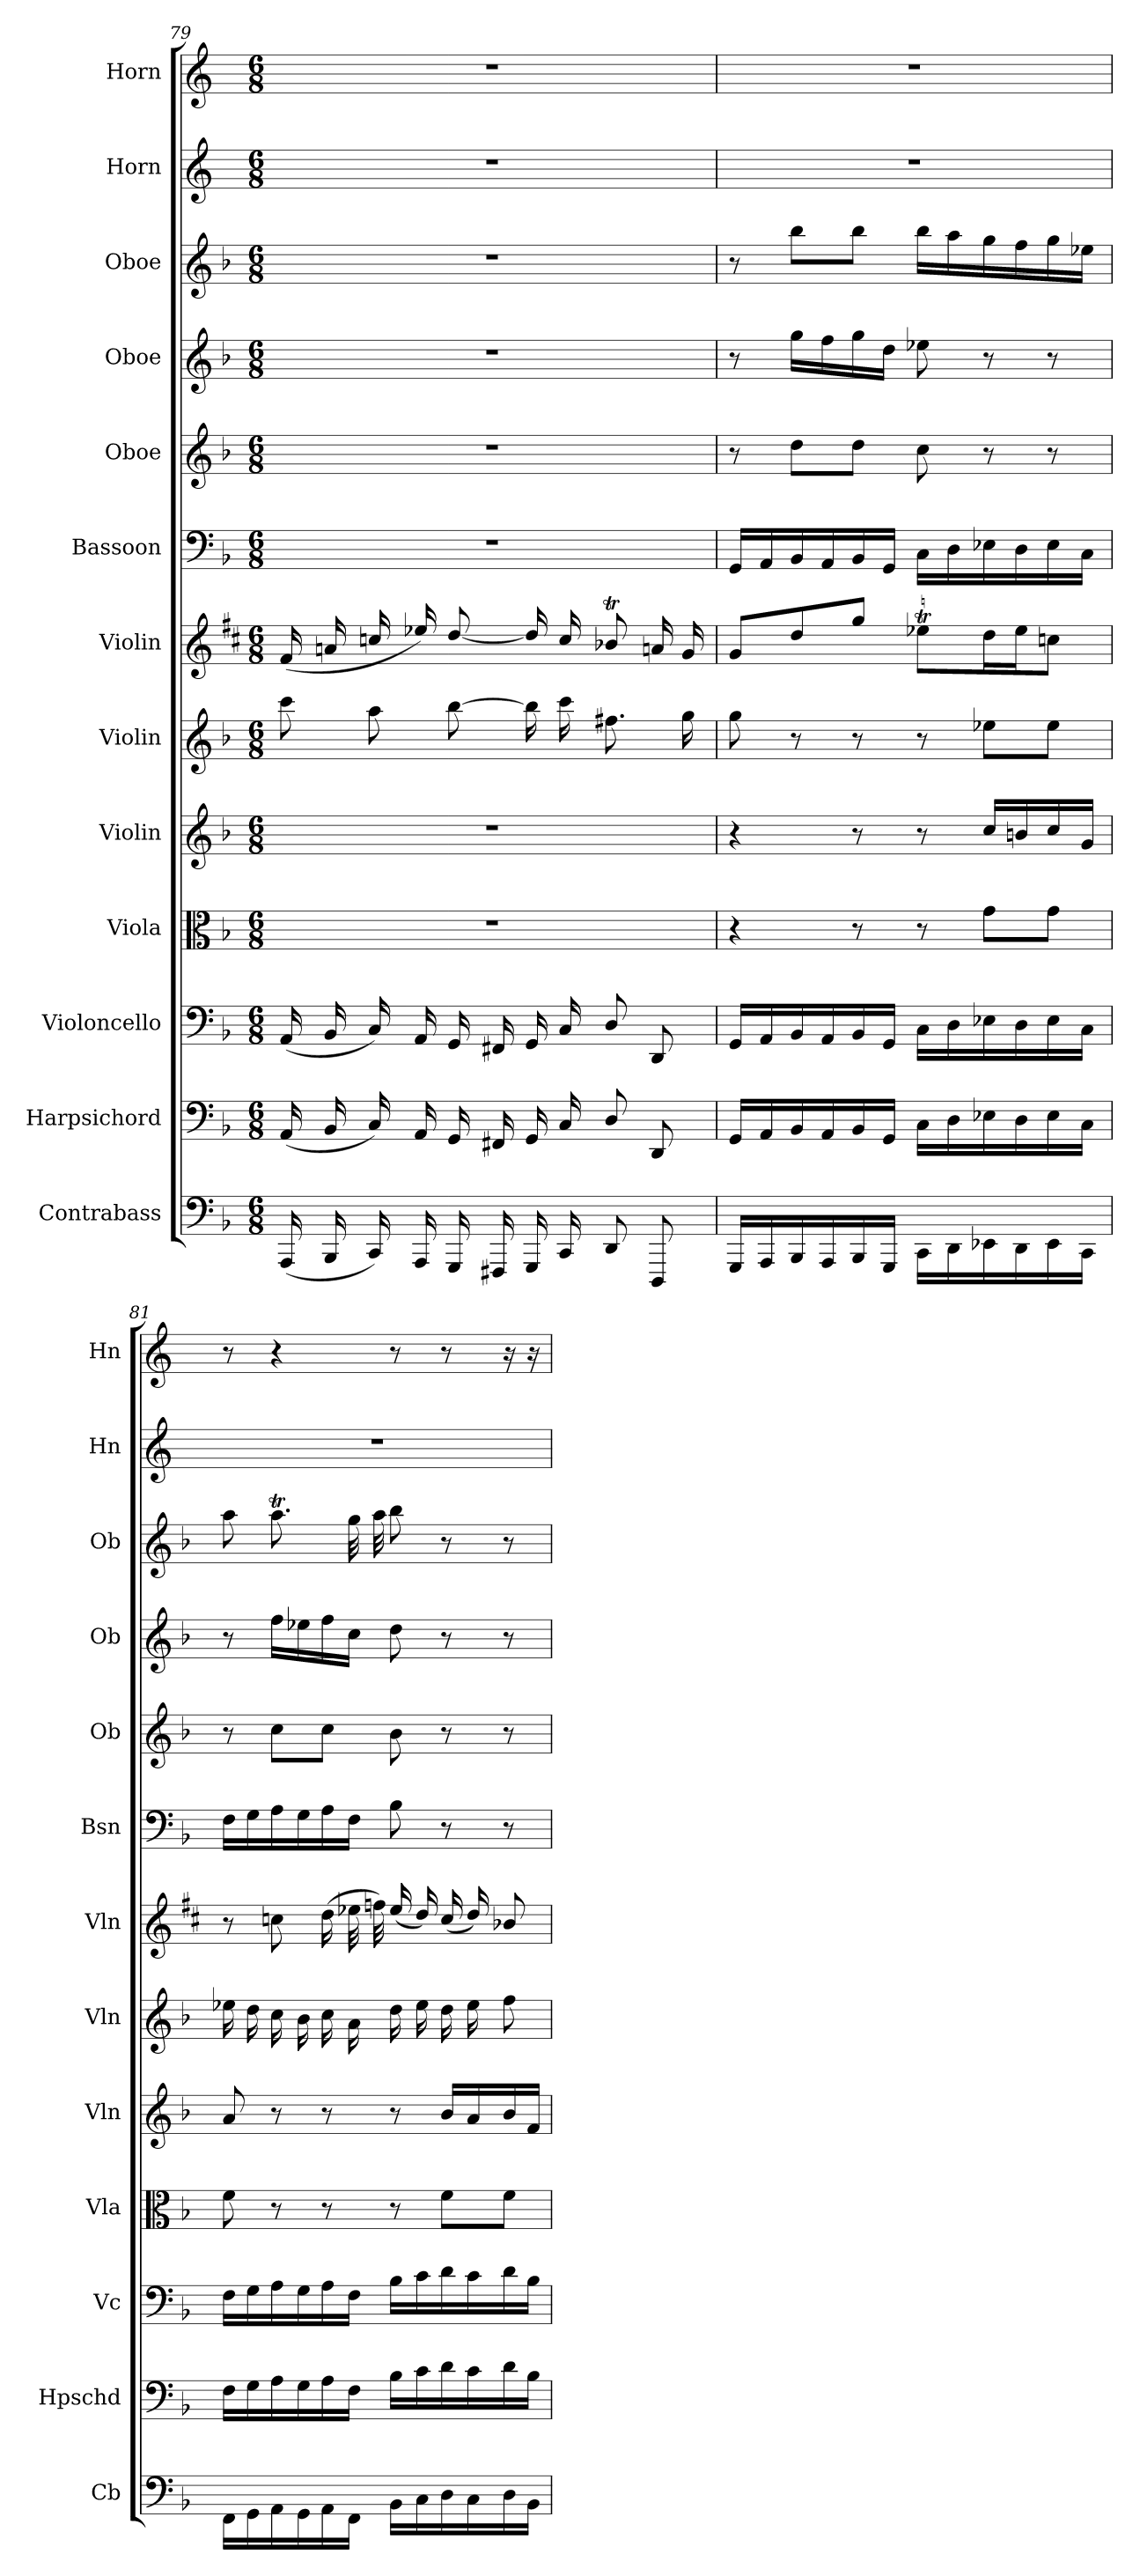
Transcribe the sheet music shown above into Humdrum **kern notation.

**kern	**kern	**kern	**kern	**kern	**kern	**kern	**kern	**kern	**kern	**kern	**kern	**kern
*part13	*part12	*part11	*part10	*part9	*part8	*part7	*part6	*part5	*part4	*part3	*part2	*part1
*staff13	*staff12	*staff11	*staff10	*staff9	*staff8	*staff7	*staff6	*staff5	*staff4	*staff3	*staff2	*staff1
*I"Contrabass	*I"Harpsichord	*I"Violoncello	*I"Viola	*I"Violin	*I"Violin	*I"Violin	*I"Bassoon	*I"Oboe	*I"Oboe	*I"Oboe	*I"Horn	*I"Horn
*I'Cb	*I'Hpschd	*I'Vc	*I'Vla	*I'Vln	*I'Vln	*I'Vln	*I'Bsn	*I'Ob	*I'Ob	*I'Ob	*I'Hn	*I'Hn
*clefF4	*clefF4	*clefF4	*clefC3	*clefG2	*clefG2	*clefG2	*clefF4	*clefG2	*clefG2	*clefG2	*clefG2	*clefG2
*ITrd7c12	*	*	*	*	*	*	*	*	*	*	*ITrd4c7	*ITrd4c7
*k[b-]	*k[b-]	*k[b-]	*k[b-]	*k[b-]	*k[b-]	*k[f#c#]	*k[b-]	*k[b-]	*k[b-]	*k[b-]	*k[b-]	*k[b-]
*F:	*F:	*F:	*F:	*F:	*F:	*D:	*F:	*F:	*F:	*F:	*F:	*F:
*M6/8	*M6/8	*M6/8	*M6/8	*M6/8	*M6/8	*M6/8	*M6/8	*M6/8	*M6/8	*M6/8	*M6/8	*M6/8
=79	=79	=79	=79	=79	=79	=79	=79	=79	=79	=79	=79	=79
(16AAAA/	(16AA/	(16AA/	2.r	2.r	8ccc\	(16f#/	2.r	2.r	2.r	2.r	2.r	2.r
16BBBB-/	16BB-/	16BB-/	.	.	.	16an/	.	.	.	.	.	.
16CCC/)	16C/)	16C/)	.	.	8aa\	16ccn/	.	.	.	.	.	.
16AAAA/	16AA/	16AA/	.	.	.	16ee-X/)	.	.	.	.	.	.
16GGGG/	16GG/	16GG/	.	.	[8bb-\	[8dd/	.	.	.	.	.	.
16FFFF#X/	16FF#X/	16FF#X/	.	.	.	.	.	.	.	.	.	.
16GGGG/	16GG/	16GG/	.	.	16bb-\]	16dd/]	.	.	.	.	.	.
16CCC/	16C/	16C/	.	.	16ccc\	16cc/	.	.	.	.	.	.
8DDD/	8D/	8D/	.	.	8.ff#X\	8b-XT/	.	.	.	.	.	.
8DDDD/	8DD/	8DD/	.	.	.	16an/	.	.	.	.	.	.
.	.	.	.	.	16gg\	16g/	.	.	.	.	.	.
=80	=80	=80	=80	=80	=80	=80	=80	=80	=80	=80	=80	=80
16GGGG/LL	16GG/LL	16GG/LL	4r	4r	8gg\	8g/L	16GG/LL	8r	8r	8r	2.r	2.r
16AAAA/	16AA/	16AA/	.	.	.	.	16AA/	.	.	.	.	.
16BBBB-/	16BB-/	16BB-/	.	.	8r	8dd/	16BB-/	8dd\L	16gg\LL	8bb-\L	.	.
16AAAA/	16AA/	16AA/	.	.	.	.	16AA/	.	16ff\	.	.	.
16BBBB-/	16BB-/	16BB-/	8r	8r	8r	8gg/J	16BB-/	8dd\J	16gg\	8bb-\J	.	.
16GGGG/JJ	16GG/JJ	16GG/JJ	.	.	.	.	16GG/JJ	.	16dd\JJ	.	.	.
16CCC\LL	16C\LL	16C\LL	8r	8r	8r	8ee-XT\L	16C\LL	8cc\	8ee-X\	16bb-\LL	.	.
16DDD\	16D\	16D\	.	.	.	.	16D\	.	.	16aa\	.	.
16EEE-X\	16E-X\	16E-X\	8g\L	16cc/LL	8ee-X\L	16dd\L	16E-X\	8r	8r	16gg\	.	.
16DDD\	16D\	16D\	.	16bn/	.	16ee-\J	16D\	.	.	16ff\	.	.
16EEE-\	16E-\	16E-\	8g\J	16cc/	8ee-\J	8ccn\J	16E-\	8r	8r	16gg\	.	.
16CCC\JJ	16C\JJ	16C\JJ	.	16g/JJ	.	.	16C\JJ	.	.	16ee-X\JJ	.	.
=81	=81	=81	=81	=81	=81	=81	=81	=81	=81	=81	=81	=81
16FFF\LL	16F\LL	16F\LL	8f\	8a/	16ee-X\	8r	16F\LL	8r	8r	8aa\	2.r	8r
16GGG\	16G\	16G\	.	.	16dd\	.	16G\	.	.	.	.	.
16AAA\	16A\	16A\	8r	8r	16cc\	8ccn\	16A\	8cc\L	16ff\LL	8.aat\	.	4r
16GGG\	16G\	16G\	.	.	16b-\	.	16G\	.	16ee-X\	.	.	.
16AAA\	16A\	16A\	8r	8r	16cc\	(16dd\	16A\	8cc\J	16ff\	.	.	.
16FFF\JJ	16F\JJ	16F\JJ	.	.	16a\	32ee-X\	16F\JJ	.	16cc\JJ	32gg\	.	.
.	.	.	.	.	.	32ffn\)	.	.	.	32aa\	.	.
16BBB-\LL	16B-\LL	16B-\LL	8r	8r	16dd\	(16ee-/	8B-\	8b-\	8dd\	8bb-\	.	8r
16CC\	16c\	16c\	.	.	16ee-\	16dd/)	.	.	.	.	.	.
16DD\	16d\	16d\	8f\L	16b-/LL	16dd\	(16cc/	8r	8r	8r	8r	.	8r
16CC\	16c\	16c\	.	16a/	16ee-\	16dd/)	.	.	.	.	.	.
16DD\	16d\	16d\	8f\J	16b-/	8ff\	8b-X/	8r	8r	8r	8r	.	16r
16BBB-\JJ	16B-\JJ	16B-\JJ	.	16f/JJ	.	.	.	.	.	.	.	16r
=	=	=	=	=	=	=	=	=	=	=	=	=
*-	*-	*-	*-	*-	*-	*-	*-	*-	*-	*-	*-	*-
